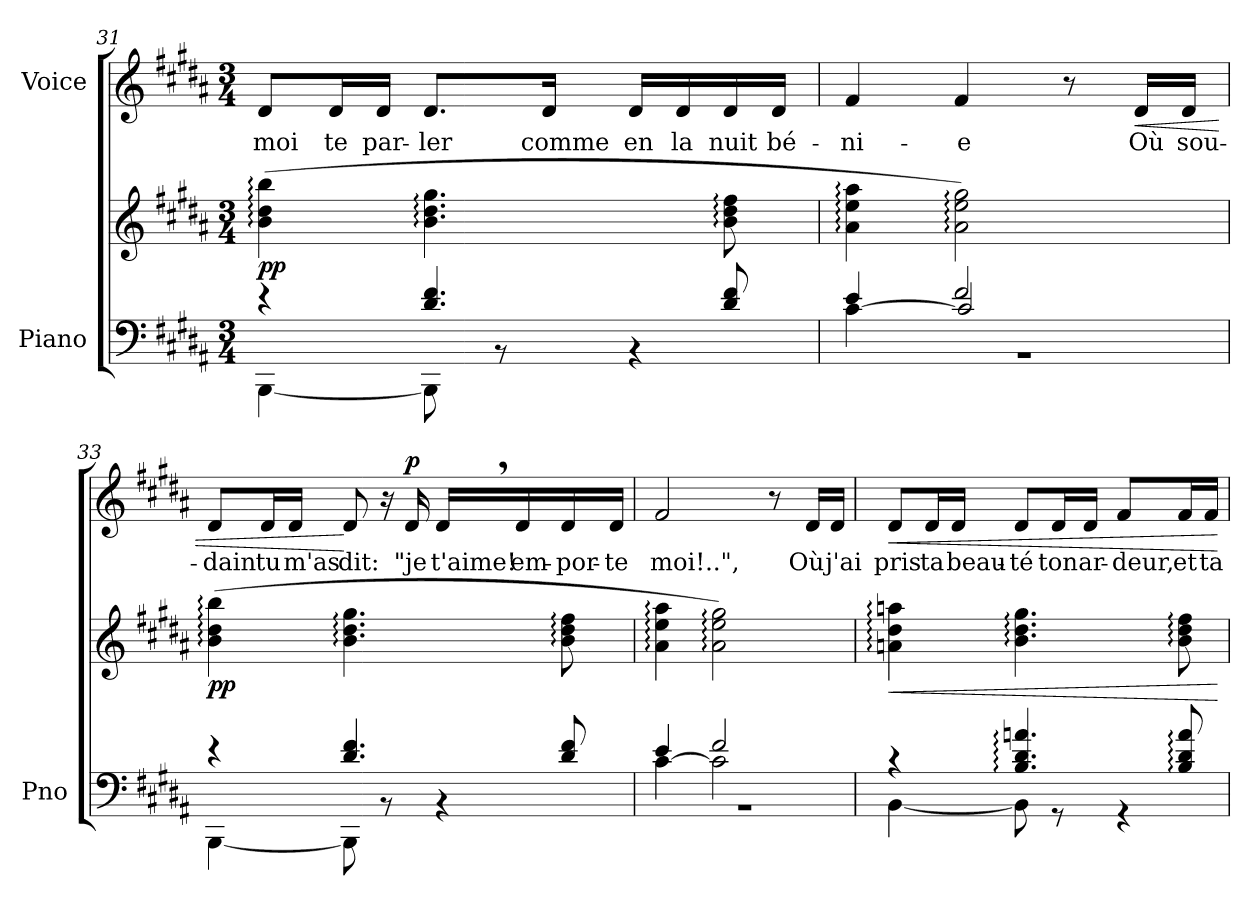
**kern	**kern	**dynam	**kern	**text	**dynam
*part2	*part2	*part2	*part1	*part1	*part1
*staff3	*staff2	*staff2/3	*staff1	*staff1	*staff1
*I"Piano	*	*	*I"Voice	*	*
*I'Pno	*	*	*	*	*
*clefF4	*clefG2	*	*clefG2	*	*
*k[f#c#g#d#a#]	*k[f#c#g#d#a#]	*	*k[f#c#g#d#a#]	*	*
*M3/4	*M3/4	*	*M3/4	*	*
=31	=31	=31	=31	=31	=31
*^	*	*	*	*	*
!	!	!	!LO:DY:b	!	!LO:LY:b	!
4r	[4BBB\	(>4b\: 4dd#\: 4bb\:	pp	8d#/L	-moi	.
!	!	!	!	!	!LO:LY:b	!
.	.	.	.	16d#/L	te	.
!	!	!	!	!	!LO:LY:b	!
.	.	.	.	16d#/JJ	par-	.
!	!	!	!	!	!LO:LY:b	!
4.d#/ 4.f#/	8BBB\]	4.b\: 4.dd#\: 4.gg#\:	.	8.d#/L	-ler	.
.	8rBB	.	.	.	.	.
!	!	!	!	!	!LO:LY:b	!
.	.	.	.	16d#/Jk	comme	.
!	!	!	!	!	!LO:LY:b	!
.	4rBB	.	.	16d#/LL	en	.
!	!	!	!	!	!LO:LY:b	!
.	.	.	.	16d#/	la	.
!	!	!	!	!	!LO:LY:b	!
8d#/ 8f#/	.	8b\: 8dd#\: 8ff#\:	.	16d#/	nuit	.
!	!	!	!	!	!LO:LY:b	!
.	.	.	.	16d#/JJ	bé-	.
!!LO:LB:g=z
=32	=32	=32	=32	=32	=32	=32
*	*^	*	*	*	*	*
!	!	!	!	!	!	!LO:LY:b	!
4e/	2.rBB	[4c#\	4a#\: 4ee\: 4aa#\:	.	4f#/	-ni-	.
!	!	!	!	!	!	!LO:LY:b	!
2f#/	.	2c#/]	2a#\: 2ee\: 2gg#\:)	.	4f#/	-e	.
.	.	.	.	.	8r	.	.
!	!	!	!	!	!	!LO:LY:b	!LO:HP:b
.	.	.	.	.	16d#/LL	Où	<
!	!	!	!	!	!	!LO:LY:b	!
.	.	.	.	.	16d#/JJ	sou-	.
*	*v	*v	*	*	*	*	*
=33	=33	=33	=33	=33	=33	=33
!	!	!	!LO:DY:b	!	!LO:LY:b	!
4r	[4BBB\	(>4b\: 4dd#\: 4bb\:	pp	8d#/L	-dain	.
!	!	!	!	!	!LO:LY:b	!
.	.	.	.	16d#/L	tu	.
!	!	!	!	!	!LO:LY:b	!
.	.	.	.	16d#/JJ	m'as	.
!	!	!	!	!	!LO:LY:b	!
4.d#/ 4.f#/	8BBB\]	4.b\: 4.dd#\: 4.gg#\:	.	8d#/	dit:	[
.	8rBB	.	.	16r	.	.
!	!	!	!	!	!LO:LY:b	!LO:DY:a
.	.	.	.	16d#/	"je	p
!	!	!	!	!	!LO:LY:b	!
.	4rBB	.	.	16d#,/LL	t'aime!	.
!	!	!	!	!	!LO:LY:b	!
.	.	.	.	16d#/	em-	.
!	!	!	!	!	!LO:LY:b	!
8d#/ 8f#/	.	8b\: 8dd#\: 8ff#\:	.	16d#/	-por-	.
!	!	!	!	!	!LO:LY:b	!
.	.	.	.	16d#/JJ	-te	.
=34	=34	=34	=34	=34	=34	=34
*	*^	*	*	*	*	*
!	!	!	!	!	!	!LO:LY:b	!
4e/	2.rBB	[4c#\	4a#\: 4ee\: 4aa#\:	.	2f#/	moi!..",	.
2f#/	.	2c#\]	2a#\: 2ee\: 2gg#\:)	.	.	.	.
.	.	.	.	.	8r	.	.
!	!	!	!	!	!	!LO:LY:b	!
.	.	.	.	.	16d#/LL	Où	.
!	!	!	!	!	!	!LO:LY:b	!
.	.	.	.	.	16d#/JJ	j'ai	.
*	*v	*v	*	*	*	*	*
!!LO:LB:g=z
=35	=35	=35	=35	=35	=35	=35
!	!	!	!LO:HP:b	!	!LO:LY:b	!LO:HP:b
4r	[4BB\	4an\: 4dd#\: 4aan\:	<	8d#/L	pris	<
!	!	!	!	!	!LO:LY:b	!
.	.	.	.	16d#/L	ta	.
!	!	!	!	!	!LO:LY:b	!
.	.	.	.	16d#/JJ	beau-	.
!	!	!	!	!	!LO:LY:b	!
4.B/: 4.d#/: 4.an/:	8BB\]	4.b\: 4.dd#\: 4.gg#\:	.	8d#/L	-té	.
!	!	!	!	!	!LO:LY:b	!
.	8r	.	.	16d#/L	ton	.
!	!	!	!	!	!LO:LY:b	!
.	.	.	.	16d#/JJ	ar-	.
!	!	!	!	!	!LO:LY:b	!
.	4r	.	.	8f#/L	-deur,	.
!	!	!	!	!	!LO:LY:b	!
8B/: 8d#/: 8a/:	.	8b\: 8dd#\: 8ff#\:	.	16f#/L	et	.
!	!	!	!	!	!LO:LY:b	!
.	.	.	.	16f#/JJ	ta	.
*v	*v	*	*	*	*	*
.	.	[	.	.	[
=	=	=	=	=	=
*-	*-	*-	*-	*-	*-
